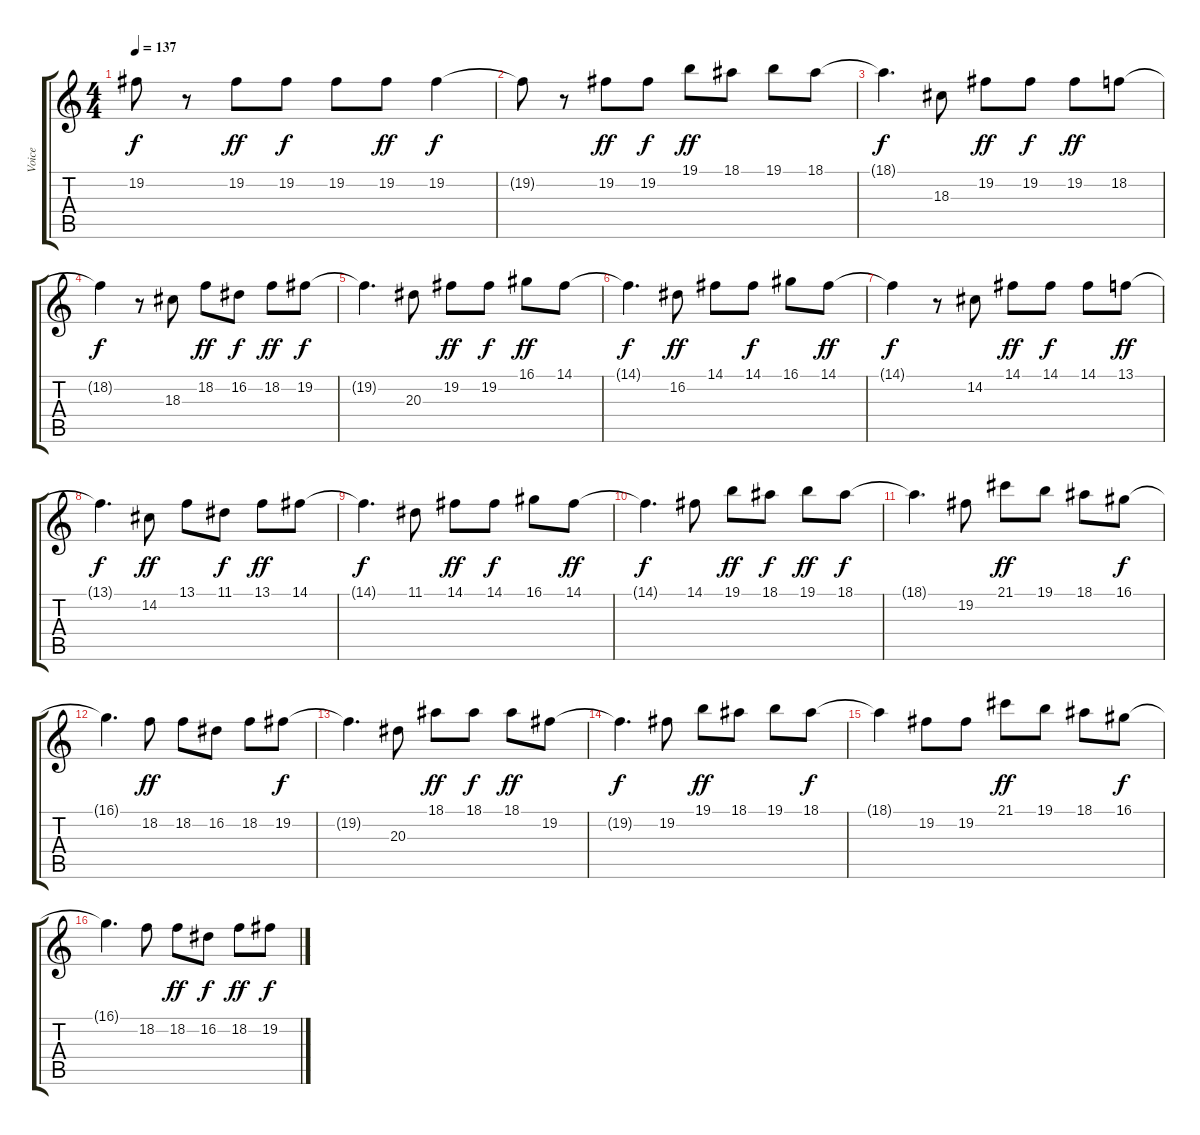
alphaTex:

\track ("Voice" "Voice") {instrument flute}
\staff {score tabs}
\tuning (E4 B3 G3 D3 A2 E2) {hide}
\ts (4 4)
\tempo 137
\clef g2
\ks c
19.2{t}.8{dy f} r.8 19.2.8{dy ff} 19.2.8{dy f} 19.2.8 19.2.8{dy ff} 19.2.4{dy f} |
19.2{t}.8 r.8 19.2.8{dy ff} 19.2.8{dy f} 19.1.8{dy ff} 18.1.8 19.1.8 18.1.8 |
18.1{t}.4{d dy f} 18.3.8 19.2.8{dy ff} 19.2.8{dy f} 19.2.8{dy ff} 18.2.8 |
18.2{t}.4{dy f} r.8 18.3.8 18.2.8{dy ff} 16.2.8{dy f} 18.2.8{dy ff} 19.2.8{dy f} |
19.2{t}.4{d} 20.3.8 19.2.8{dy ff} 19.2.8{dy f} 16.1.8{dy ff} 14.1.8 |
14.1{t}.4{d dy f} 16.2.8{dy ff} 14.1.8 14.1.8{dy f} 16.1.8 14.1.8{dy ff} |
14.1{t}.4{dy f} r.8 14.2.8 14.1.8{dy ff} 14.1.8{dy f} 14.1.8 13.1.8{dy ff} |
13.1{t}.4{d dy f} 14.2.8{dy ff} 13.1.8 11.1.8{dy f} 13.1.8{dy ff} 14.1.8 |
14.1{t}.4{d dy f} 11.1.8 14.1.8{dy ff} 14.1.8{dy f} 16.1.8 14.1.8{dy ff} |
14.1{t}.4{d dy f} 14.1.8 19.1.8{dy ff} 18.1.8{dy f} 19.1.8{dy ff} 18.1.8{dy f} |
18.1{t}.4{d} 19.2.8 21.1.8{dy ff} 19.1.8 18.1.8 16.1.8{dy f} |
16.1{t}.4{d} 18.2.8{dy ff} 18.2.8 16.2.8 18.2.8 19.2.8{dy f} |
19.2{t}.4{d} 20.3.8 18.1.8{dy ff} 18.1.8{dy f} 18.1.8{dy ff} 19.2.8 |
19.2{t}.4{d dy f} 19.2.8 19.1.8{dy ff} 18.1.8 19.1.8 18.1.8{dy f} |
18.1{t}.4 19.2.8 19.2.8 21.1.8{dy ff} 19.1.8 18.1.8 16.1.8{dy f} |
16.1{t}.4{d} 18.2.8 18.2.8{dy ff} 16.2.8{dy f} 18.2.8{dy ff} 19.2.8{dy f}
